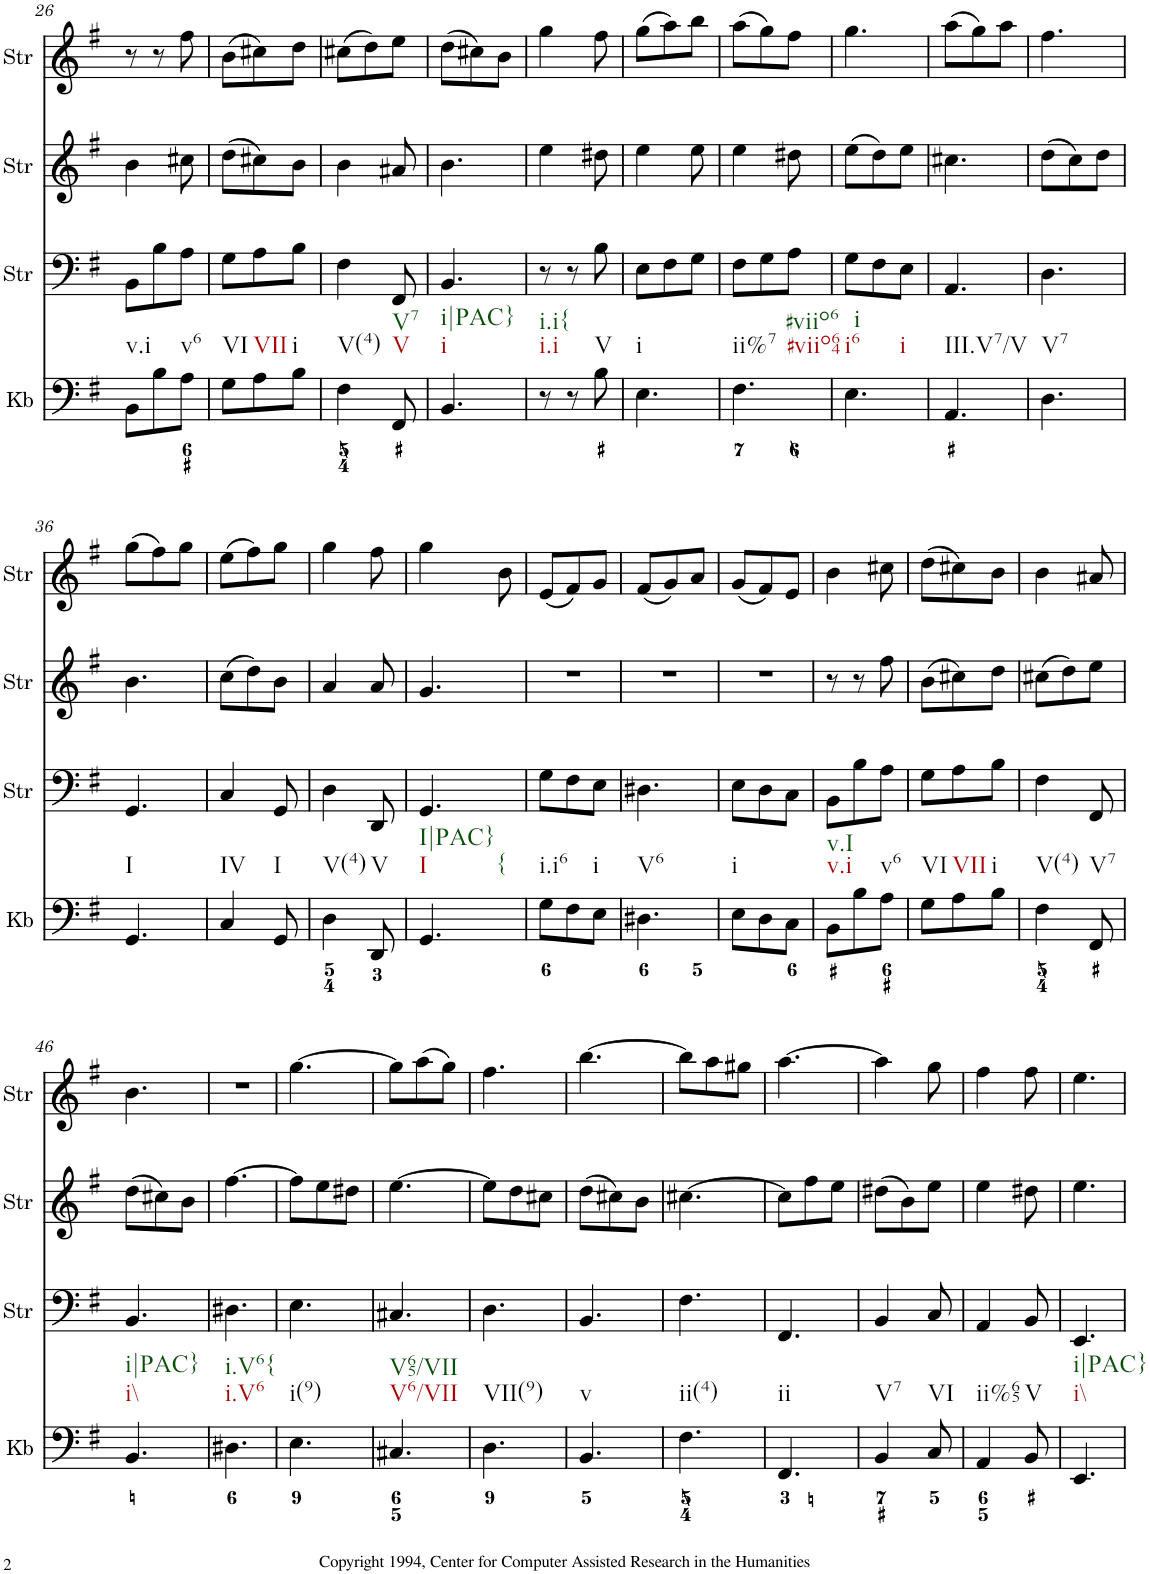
**kern	**kern	**kern	**kern
*part4	*part3	*part2	*part1
*staff4	*staff3	*staff2	*staff1
*I"Keyboard	*I"StringInstrument	*I"StringInstrument	*I"StringInstrument
*I'Kb	*I'Str	*I'Str	*I'Str
!!LO:PB:g=z
*clefF4	*clefF4	*clefG2	*clefG2
*k[f#]	*k[f#]	*k[f#]	*k[f#]
*M3/8	*M3/8	*M3/8	*M3/8
=26	=26	=26	=26
!LO:TX:b:t=v.i	!	!	!
8BB\L	8BB\L	4b\	8r
8B\	8B\	.	8r
!LO:TX:b:t=v6	!	!	!
8A\J	8A\J	8cc#X\	8ff#\
=27	=27	=27	=27
!LO:TX:b:t=VI	!	!	!
8G\L	8G\L	(8dd\L	(8b\L
!LO:TX:b:t=VII	!	!	!
8A\	8A\	8cc#X\)	8cc#X\)
!LO:TX:b:t=i	!	!	!
8B\J	8B\J	8b\J	8dd\J
=28	=28	=28	=28
!LO:TX:b:t=V(4)	!	!	!
4F#\	4F#\	4b\	(8cc#X\L
.	.	.	8dd\)
!LO:TX:b:t=V	!	!	!
!LO:TX:b:t=V7	!	!	!
8FF#/	8FF#/	8a#X/	8ee\J
=29	=29	=29	=29
!LO:TX:b:t=i	!	!	!
!LO:TX:b:t=i|PAC}	!	!	!
4.BB/	4.BB/	4.b\	(8dd\L
.	.	.	8cc#X\)
.	.	.	8b\J
=30	=30	=30	=30
!LO:TX:b:t=i.i	!	!	!
!LO:TX:b:t=i.i{	!	!	!
8r	8r	4ee\	4gg\
8r	8r	.	.
!LO:TX:b:t=V	!	!	!
8B\	8B\	8dd#X\	8ff#\
=31	=31	=31	=31
!LO:TX:b:t=i	!	!	!
4.E\	8E\L	4ee\	(8gg\L
.	8F#\	.	8aa\)
.	8G\J	8ee\	8bb\J
=32	=32	=32	=32
!LO:TX:b:t=ii%7	!	!	!
!LO:TX:b:t=#viio64	!	!	!
!LO:TX:b:t=#viio6	!	!	!
4.F#\	8F#\L	4ee\	(8aa\L
.	8G\	.	8gg\)
.	8A\J	8dd#X\	8ff#\J
=33	=33	=33	=33
!LO:TX:b:t=i6	!	!	!
!LO:TX:b:t=i	!	!	!
!LO:TX:b:t=i	!	!	!
4.E\	8G\L	(8ee\L	4.gg\
.	8F#\	8dd\)	.
.	8E\J	8ee\J	.
=34	=34	=34	=34
!LO:TX:b:t=III.V7/V	!	!	!
4.AA/	4.AA/	4.cc#X\	(8aa\L
.	.	.	8gg\)
.	.	.	8aa\J
=35	=35	=35	=35
!LO:TX:b:t=V7	!	!	!
4.D\	4.D\	(8dd\L	4.ff#\
.	.	8cc\)	.
.	.	8dd\J	.
!!LO:LB:g=z
=36	=36	=36	=36
!LO:TX:b:t=I	!	!	!
4.GG/	4.GG/	4.b\	(8gg\L
.	.	.	8ff#\)
.	.	.	8gg\J
=37	=37	=37	=37
!LO:TX:b:t=IV	!	!	!
4C/	4C/	(8cc\L	(8ee\L
.	.	8dd\)	8ff#\)
!LO:TX:b:t=I	!	!	!
8GG/	8GG/	8b\J	8gg\J
=38	=38	=38	=38
!LO:TX:b:t=V(4)	!	!	!
4D\	4D\	4a/	4gg\
!LO:TX:b:t=V	!	!	!
8DD/	8DD/	8a/	8ff#\
=39	=39	=39	=39
!LO:TX:b:t=I	!	!	!
!LO:TX:b:t=I|PAC}	!	!	!
!LO:TX:b:t={	!	!	!
4.GG/	4.GG/	4.g/	4gg\
.	.	.	8b\
=40	=40	=40	=40
!LO:TX:b:t=i.i6	!	!	!
8G\L	8G\L	4.r	(8e/L
8F#\	8F#\	.	8f#/)
!LO:TX:b:t=i	!	!	!
8E\J	8E\J	.	8g/J
=41	=41	=41	=41
!LO:TX:b:t=V6	!	!	!
4.D#X\	4.D#X\	4.r	(8f#/L
.	.	.	8g/)
.	.	.	8a/J
=42	=42	=42	=42
!LO:TX:b:t=i	!	!	!
8E\L	8E\L	4.r	(8g/L
8D\	8D\	.	8f#/)
8C\J	8C\J	.	8e/J
=43	=43	=43	=43
!LO:TX:b:t=v.i	!	!	!
!LO:TX:b:t=v.I	!	!	!
8BB\L	8BB\L	8r	4b\
8B\	8B\	8r	.
!LO:TX:b:t=v6	!	!	!
8A\J	8A\J	8ff#\	8cc#X\
=44	=44	=44	=44
!LO:TX:b:t=VI	!	!	!
8G\L	8G\L	(8b\L	(8dd\L
!LO:TX:b:t=VII	!	!	!
8A\	8A\	8cc#X\)	8cc#X\)
!LO:TX:b:t=i	!	!	!
8B\J	8B\J	8dd\J	8b\J
=45	=45	=45	=45
!LO:TX:b:t=V(4)	!	!	!
4F#\	4F#\	(8cc#X\L	4b\
.	.	8dd\)	.
!LO:TX:b:t=V7	!	!	!
8FF#/	8FF#/	8ee\J	8a#X/
!!LO:LB:g=z
=46	=46	=46	=46
!LO:TX:b:t=i\\	!	!	!
!LO:TX:b:t=i|PAC}	!	!	!
4.BB/	4.BB/	(8dd\L	4.b\
.	.	8cc#X\)	.
.	.	8b\J	.
=47	=47	=47	=47
!LO:TX:b:t=i.V6	!	!	!
!LO:TX:b:t=i.V6{	!	!	!
4.D#X\	4.D#X\	[4.ff#\	4.r
=48	=48	=48	=48
!LO:TX:b:t=i(9)	!	!	!
4.E\	4.E\	8ff#\L]	[4.gg\
.	.	8ee\	.
.	.	8dd#X\J	.
=49	=49	=49	=49
!LO:TX:b:t=V6/VII	!	!	!
!LO:TX:b:t=V65/VII	!	!	!
4.C#X/	4.C#X/	[4.ee\	8gg\L]
.	.	.	(8aa\
.	.	.	8gg\J)
=50	=50	=50	=50
!LO:TX:b:t=VII(9)	!	!	!
4.D\	4.D\	8ee\L]	4.ff#\
.	.	8dd\	.
.	.	8cc#X\J	.
=51	=51	=51	=51
!LO:TX:b:t=v	!	!	!
4.BB/	4.BB/	(8dd\L	[4.bb\
.	.	8cc#X\)	.
.	.	8b\J	.
=52	=52	=52	=52
!LO:TX:b:t=ii(4)	!	!	!
4.F#\	4.F#\	[4.cc#X\	8bb\L]
.	.	.	8aa\
.	.	.	8gg#X\J
=53	=53	=53	=53
!LO:TX:b:t=ii	!	!	!
4.FF#/	4.FF#/	8cc#\L]	[4.aa\
.	.	8ff#\	.
.	.	8ee\J	.
=54	=54	=54	=54
!LO:TX:b:t=V7	!	!	!
4BB/	4BB/	(8dd#X\L	4aa\]
.	.	8b\)	.
!LO:TX:b:t=VI	!	!	!
8C/	8C/	8ee\J	8gg\
=55	=55	=55	=55
!LO:TX:b:t=ii%65	!	!	!
4AA/	4AA/	4ee\	4ff#\
!LO:TX:b:t=V	!	!	!
8BB/	8BB/	8dd#X\	8ff#\
=56	=56	=56	=56
!LO:TX:b:t=i\\	!	!	!
!LO:TX:b:t=i|PAC}	!	!	!
4.EE/	4.EE/	4.ee\	4.ee\
=	=	=	=
*-	*-	*-	*-
